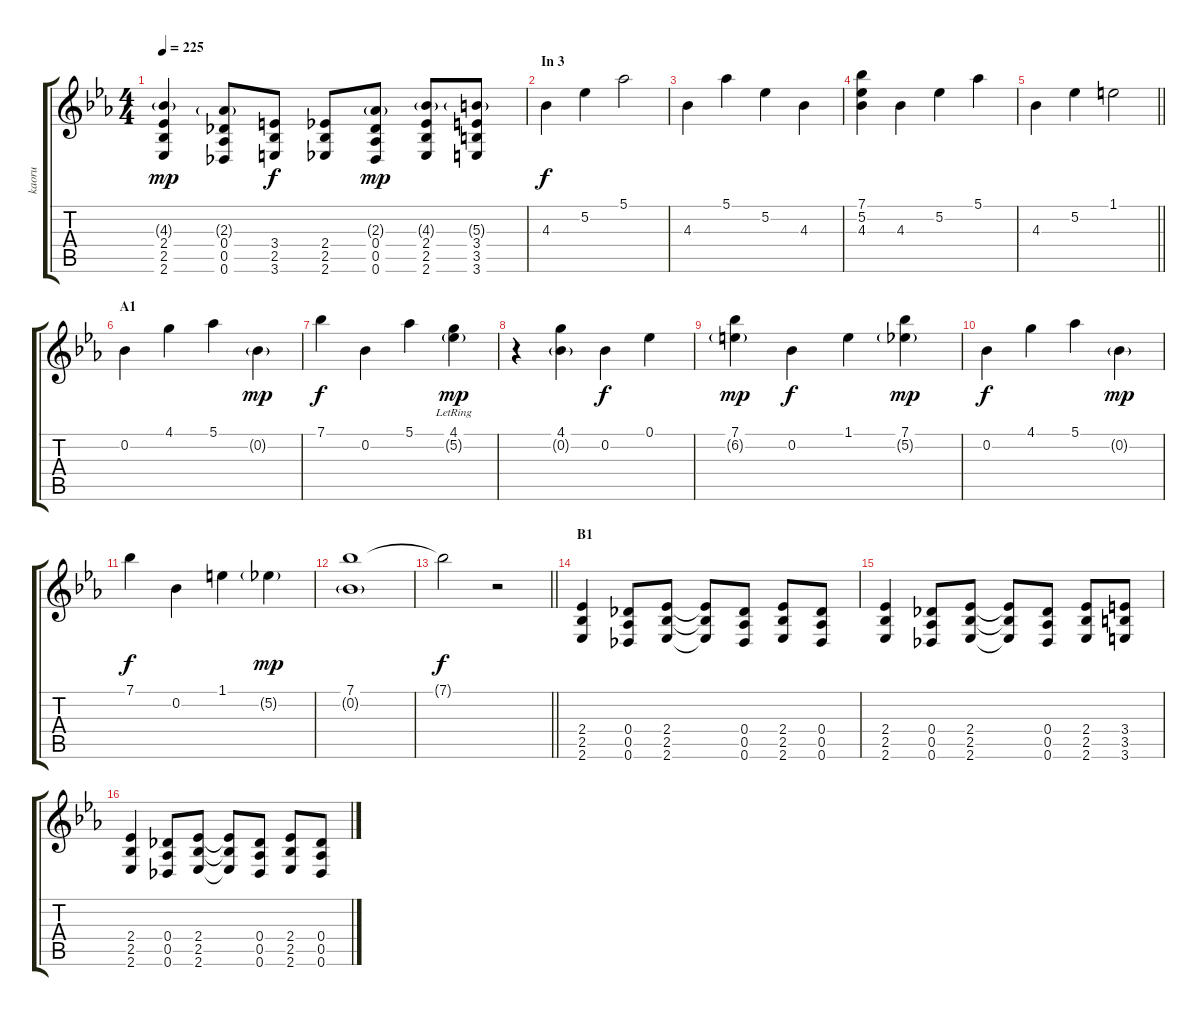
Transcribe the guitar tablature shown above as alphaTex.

\track ("kaoru" "kaoru") {instrument distortionguitar}
\staff {score tabs}
\tuning (Eb4 Bb3 Gb3 Db3 Ab2 Db2) {hide}
\ts (4 4)
\tempo 225
\clef g2
\ks eb
(4.3{g} 2.4 2.5 2.6).4{dy mp} (2.3{g} 0.4 0.5 0.6).8 (3.4 2.5 3.6).8{dy f} (2.4 2.5 2.6).8 (2.3{g} 0.4 0.5 0.6).8{dy mp} (4.3{g} 2.4 2.5 2.6).8 (5.3{g} 3.4 3.5 3.6).8 |
\section ("" "In 3")
4.3.4{dy f volume 9 instrument koto} 5.2.4 5.1.2 |
4.3.4 5.1.4 5.2.4 4.3.4 |
(7.1 5.2 4.3).4 4.3.4 5.2.4 5.1.4 |
\barLineRight lightlight
4.3.4 5.2.4 1.1.2 |
\section ("" "A1")
0.2.4 4.1.4 5.1.4 0.2{g}.4{dy mp} |
7.1.4{dy f} 0.2.4 5.1.4 (4.1{lr} 5.2{g}).4{dy mp} |
r.4 (4.1 0.2{g}).4 0.2.4{dy f} 0.1.4 |
(7.1 6.2{g}).4{dy mp} 0.2.4{dy f} 1.1.4 (7.1 5.2{g}).4{dy mp} |
0.2.4{dy f} 4.1.4 5.1.4 0.2{g}.4{dy mp} |
7.1.4{dy f} 0.2.4 1.1.4 5.2{g}.4{dy mp} |
(7.1 0.2{g}).1 |
\barLineRight lightlight
7.1{t}.2{dy f} r.2 |
\section ("" "B1")
(2.4 2.5 2.6).4{volume 9 instrument distortionguitar} (0.4 0.5 0.6).8 (2.4 2.5 2.6).8 (2.4{t} 2.5{t} 2.6{t}).8 (0.4 0.5 0.6).8 (2.4 2.5 2.6).8 (0.4 0.5 0.6).8 |
(2.4 2.5 2.6).4 (0.4 0.5 0.6).8 (2.4 2.5 2.6).8 (2.4{t} 2.5{t} 2.6{t}).8 (0.4 0.5 0.6).8 (2.4 2.5 2.6).8 (3.4 3.5 3.6).8 |
(2.4 2.5 2.6).4 (0.4 0.5 0.6).8 (2.4 2.5 2.6).8 (2.4{t} 2.5{t} 2.6{t}).8 (0.4 0.5 0.6).8 (2.4 2.5 2.6).8 (0.4 0.5 0.6).8
